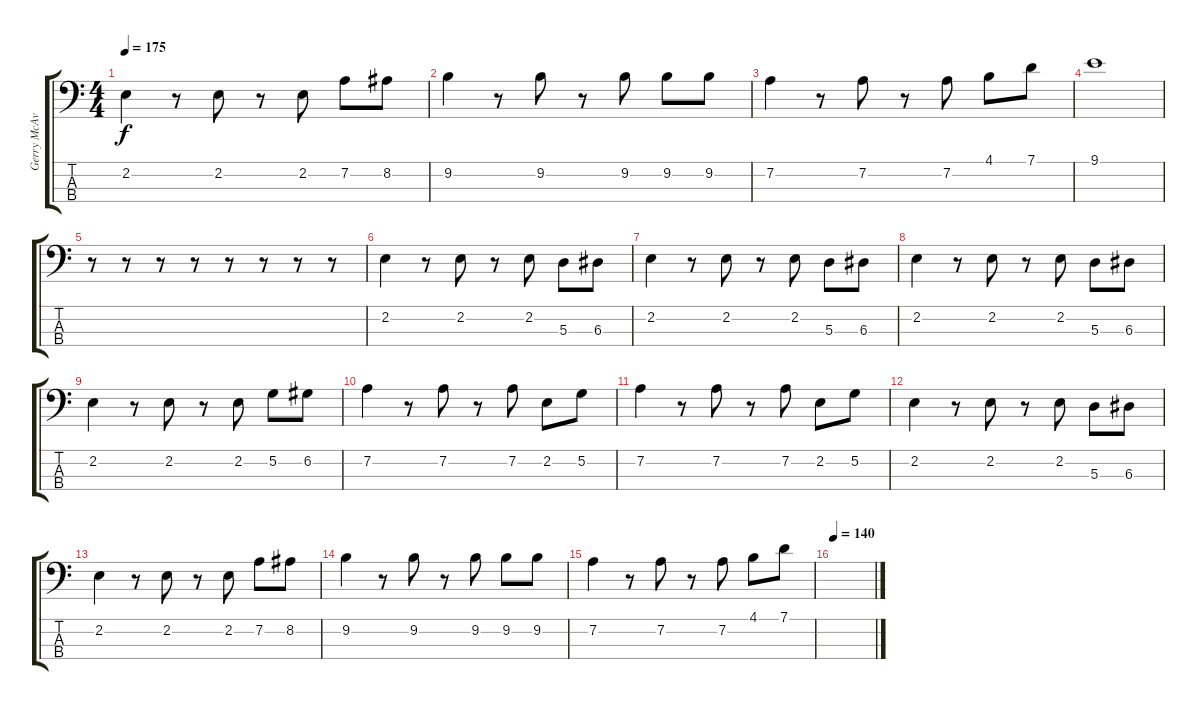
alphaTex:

\track ("Gerry McAvoy" "Gerry McAv") {instrument electricbassfinger}
\staff {score tabs}
\tuning (G2 D2 A1 E1) {hide}
\ts (4 4)
\tempo 175
\clef f4
\ks c
2.2.4{dy f} r.8 2.2.8 r.8 2.2.8 7.2.8 8.2.8 |
9.2.4 r.8 9.2.8 r.8 9.2.8 9.2.8 9.2.8 |
7.2.4 r.8 7.2.8 r.8 7.2.8 4.1.8 7.1.8 |
9.1.1 |
r.8 r.8 r.8 r.8 r.8 r.8 r.8 r.8 |
2.2.4 r.8 2.2.8 r.8 2.2.8 5.3.8 6.3.8 |
2.2.4 r.8 2.2.8 r.8 2.2.8 5.3.8 6.3.8 |
2.2.4 r.8 2.2.8 r.8 2.2.8 5.3.8 6.3.8 |
2.2.4 r.8 2.2.8 r.8 2.2.8 5.2.8 6.2.8 |
7.2.4 r.8 7.2.8 r.8 7.2.8 2.2.8 5.2.8 |
7.2.4 r.8 7.2.8 r.8 7.2.8 2.2.8 5.2.8 |
2.2.4 r.8 2.2.8 r.8 2.2.8 5.3.8 6.3.8 |
2.2.4 r.8 2.2.8 r.8 2.2.8 7.2.8 8.2.8 |
9.2.4 r.8 9.2.8 r.8 9.2.8 9.2.8 9.2.8 |
7.2.4 r.8 7.2.8 r.8 7.2.8 4.1.8 7.1.8 |
\tempo 140
